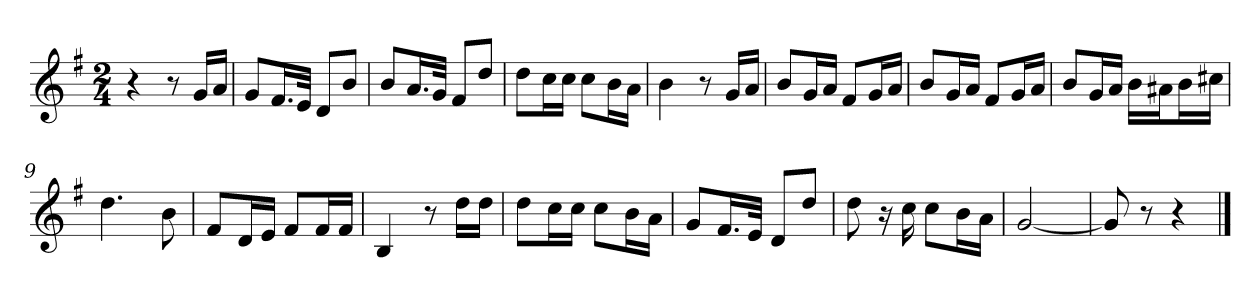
**kern
*part1
*staff1
*clefG2
*k[f#]
*M2/4
=1
4r
8r
16g/LL
16a/JJ
=2
8g/L
16.f#/L
32e/JJk
8d/L
8b/J
=3
8b/L
16.a/L
32g/JJk
8f#/L
8dd/J
=4
8dd\L
16cc\L
16cc\JJ
8cc\L
16b\L
16a\JJ
=5
4b
8r
16g/LL
16a/JJ
=6
8b/L
16g/L
16a/JJ
8f#/L
16g/L
16a/JJ
=7
8b/L
16g/L
16a/JJ
8f#/L
16g/L
16a/JJ
=8
8b/L
16g/L
16a/JJ
16b\LL
16a#X\J
16b\L
16cc#X\JJ
=9
4.dd
8b
=10
8f#/L
16d/L
16e/JJ
8f#/L
16f#/L
16f#/JJ
=11
4B
8r
16dd\LL
16dd\JJ
=12
8dd\L
16cc\L
16cc\JJ
8cc\L
16b\L
16a\JJ
=13
8g/L
16.f#/L
32e/JJk
8d/L
8dd/J
=14
8dd
16r
16cc
8cc\L
16b\L
16a\JJ
=15
[2g
=16
8g]
8r
4r
==
*-
